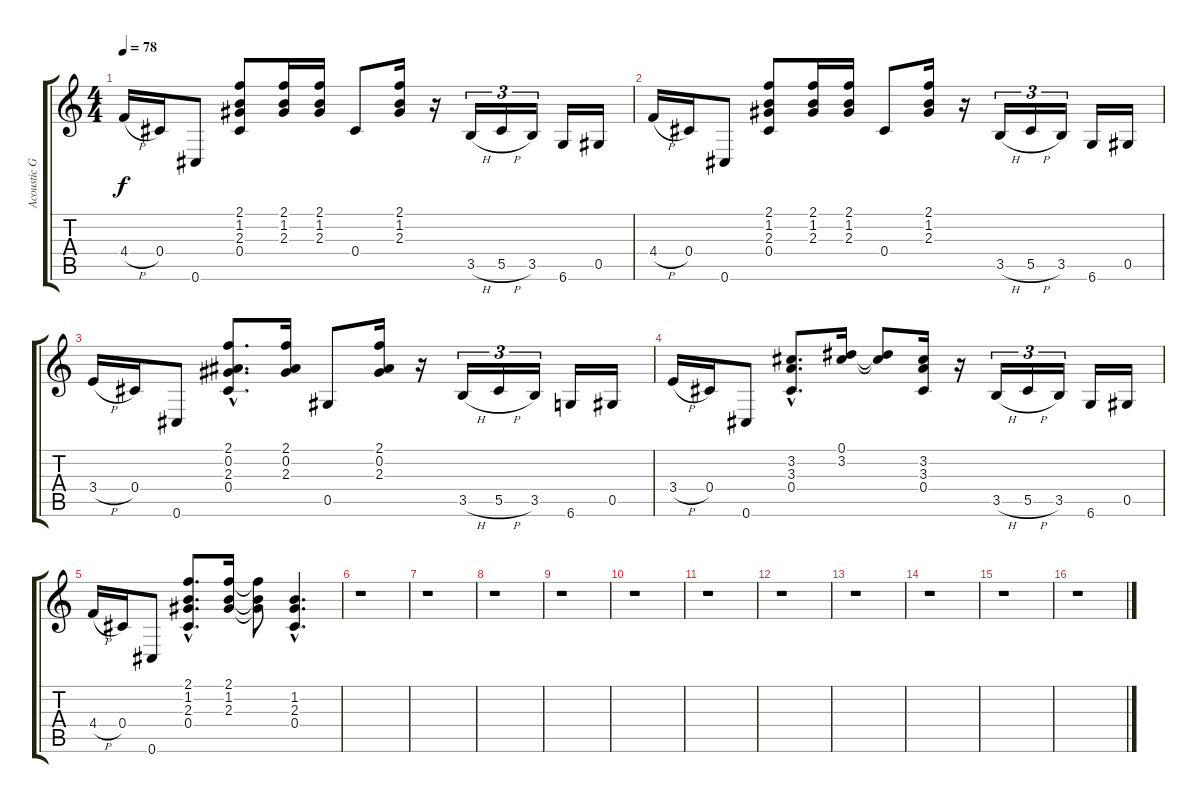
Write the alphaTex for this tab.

\track ("Acoustic Guitar" "Acoustic G") {instrument acousticguitarsteel}
\staff {score tabs}
\tuning (Eb4 Bb3 Gb3 Db3 Ab2 Db2) {hide}
\ts (4 4)
\tempo 78
\clef g2
\ks c
4.4{h}.16{dy f} 0.4.16 0.6.8 (2.1 1.2 2.3 0.4).8 (2.1 1.2 2.3).16 (2.1 1.2 2.3).16 0.4.8 (2.1 1.2 2.3).16 r.16 3.5{h}.16{tu (3 2)} 5.5{h}.16{tu (3 2)} 3.5.16{tu (3 2)} 6.6.16 0.5.16 |
4.4{h}.16 0.4.16 0.6.8 (2.1 1.2 2.3 0.4).8 (2.1 1.2 2.3).16 (2.1 1.2 2.3).16 0.4.8 (2.1 1.2 2.3).16 r.16 3.5{h}.16{tu (3 2)} 5.5{h}.16{tu (3 2)} 3.5.16{tu (3 2)} 6.6.16 0.5.16 |
3.4{h}.16 0.4.16 0.6.8 (2.1{hac} 0.2{hac} 2.3{hac} 0.4{hac}).8{d} (2.1 0.2 2.3).16 0.5.8 (2.1 0.2 2.3).16 r.16 3.5{h}.16{tu (3 2)} 5.5{h}.16{tu (3 2)} 3.5.16{tu (3 2)} 6.6.16 0.5.16 |
3.4{h}.16 0.4.16 0.6.8 (3.2{hac} 3.3{hac} 0.4{hac}).8{d} (0.1 3.2).16 (0.1{t} 3.2{t}).8 (3.2 3.3 0.4).16 r.16 3.5{h}.16{tu (3 2)} 5.5{h}.16{tu (3 2)} 3.5.16{tu (3 2)} 6.6.16 0.5.16 |
4.4{h}.16 0.4.16 0.6.8 (2.1{hac} 1.2{hac} 2.3{hac} 0.4{hac}).8{d} (2.1 1.2 2.3).16 (2.1{t} 1.2{t} 2.3{t}).8 (1.2{hac} 2.3{hac} 0.4{hac}).4{d} |
r.1 |
r.1 |
r.1 |
r.1 |
r.1 |
r.1 |
r.1 |
r.1 |
r.1 |
r.1 |
r.1
